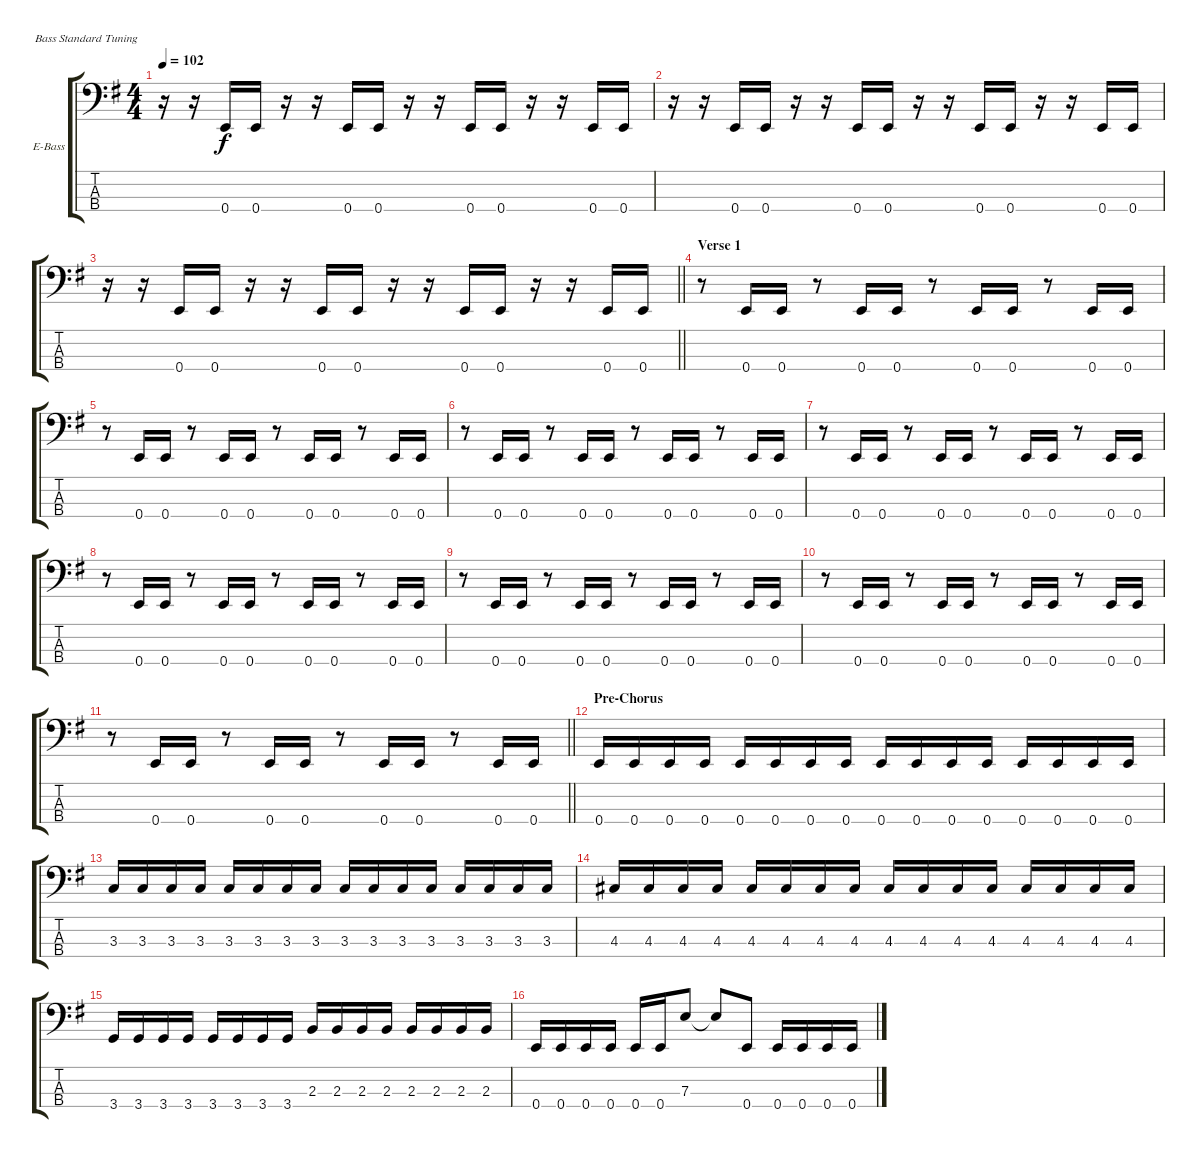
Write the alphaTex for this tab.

\bracketExtendMode groupsimilarinstruments
\firstSystemTrackNameOrientation horizontal
\otherSystemsTrackNameOrientation horizontal
\track ("Bass" "E-Bass") {instrument electricbassfinger}
\staff {score tabs}
\tuning (G2 D2 A1 E1)
\ts (4 4)
\tempo 102
\clef f4
\ks g
r.16{dy f} r.16 0.4.16 0.4.16 r.16 r.16 0.4.16 0.4.16 r.16 r.16 0.4.16 0.4.16 r.16 r.16 0.4.16 0.4.16 |
r.16 r.16 0.4.16 0.4.16 r.16 r.16 0.4.16 0.4.16 r.16 r.16 0.4.16 0.4.16 r.16 r.16 0.4.16 0.4.16 |
\barLineRight lightlight
r.16 r.16 0.4.16 0.4.16 r.16 r.16 0.4.16 0.4.16 r.16 r.16 0.4.16 0.4.16 r.16 r.16 0.4.16 0.4.16 |
\section ("" "Verse 1")
r.8 0.4.16 0.4.16 r.8 0.4.16 0.4.16 r.8 0.4.16 0.4.16 r.8 0.4.16 0.4.16 |
r.8 0.4.16 0.4.16 r.8 0.4.16 0.4.16 r.8 0.4.16 0.4.16 r.8 0.4.16 0.4.16 |
r.8 0.4.16 0.4.16 r.8 0.4.16 0.4.16 r.8 0.4.16 0.4.16 r.8 0.4.16 0.4.16 |
r.8 0.4.16 0.4.16 r.8 0.4.16 0.4.16 r.8 0.4.16 0.4.16 r.8 0.4.16 0.4.16 |
r.8 0.4.16 0.4.16 r.8 0.4.16 0.4.16 r.8 0.4.16 0.4.16 r.8 0.4.16 0.4.16 |
r.8 0.4.16 0.4.16 r.8 0.4.16 0.4.16 r.8 0.4.16 0.4.16 r.8 0.4.16 0.4.16 |
r.8 0.4.16 0.4.16 r.8 0.4.16 0.4.16 r.8 0.4.16 0.4.16 r.8 0.4.16 0.4.16 |
\barLineRight lightlight
r.8 0.4.16 0.4.16 r.8 0.4.16 0.4.16 r.8 0.4.16 0.4.16 r.8 0.4.16 0.4.16 |
\section ("" "Pre-Chorus")
0.4.16 0.4.16 0.4.16 0.4.16 0.4.16 0.4.16 0.4.16 0.4.16 0.4.16 0.4.16 0.4.16 0.4.16 0.4.16 0.4.16 0.4.16 0.4.16 |
3.3.16 3.3.16 3.3.16 3.3.16 3.3.16 3.3.16 3.3.16 3.3.16 3.3.16 3.3.16 3.3.16 3.3.16 3.3.16 3.3.16 3.3.16 3.3.16 |
4.3.16 4.3.16 4.3.16 4.3.16 4.3.16 4.3.16 4.3.16 4.3.16 4.3.16 4.3.16 4.3.16 4.3.16 4.3.16 4.3.16 4.3.16 4.3.16 |
3.4.16 3.4.16 3.4.16 3.4.16 3.4.16 3.4.16 3.4.16 3.4.16 2.3.16 2.3.16 2.3.16 2.3.16 2.3.16 2.3.16 2.3.16 2.3.16 |
0.4.16 0.4.16 0.4.16 0.4.16 0.4.16 0.4.16 7.3.8 7.3{t}.8 0.4.8 0.4.16 0.4.16 0.4.16 0.4.16
